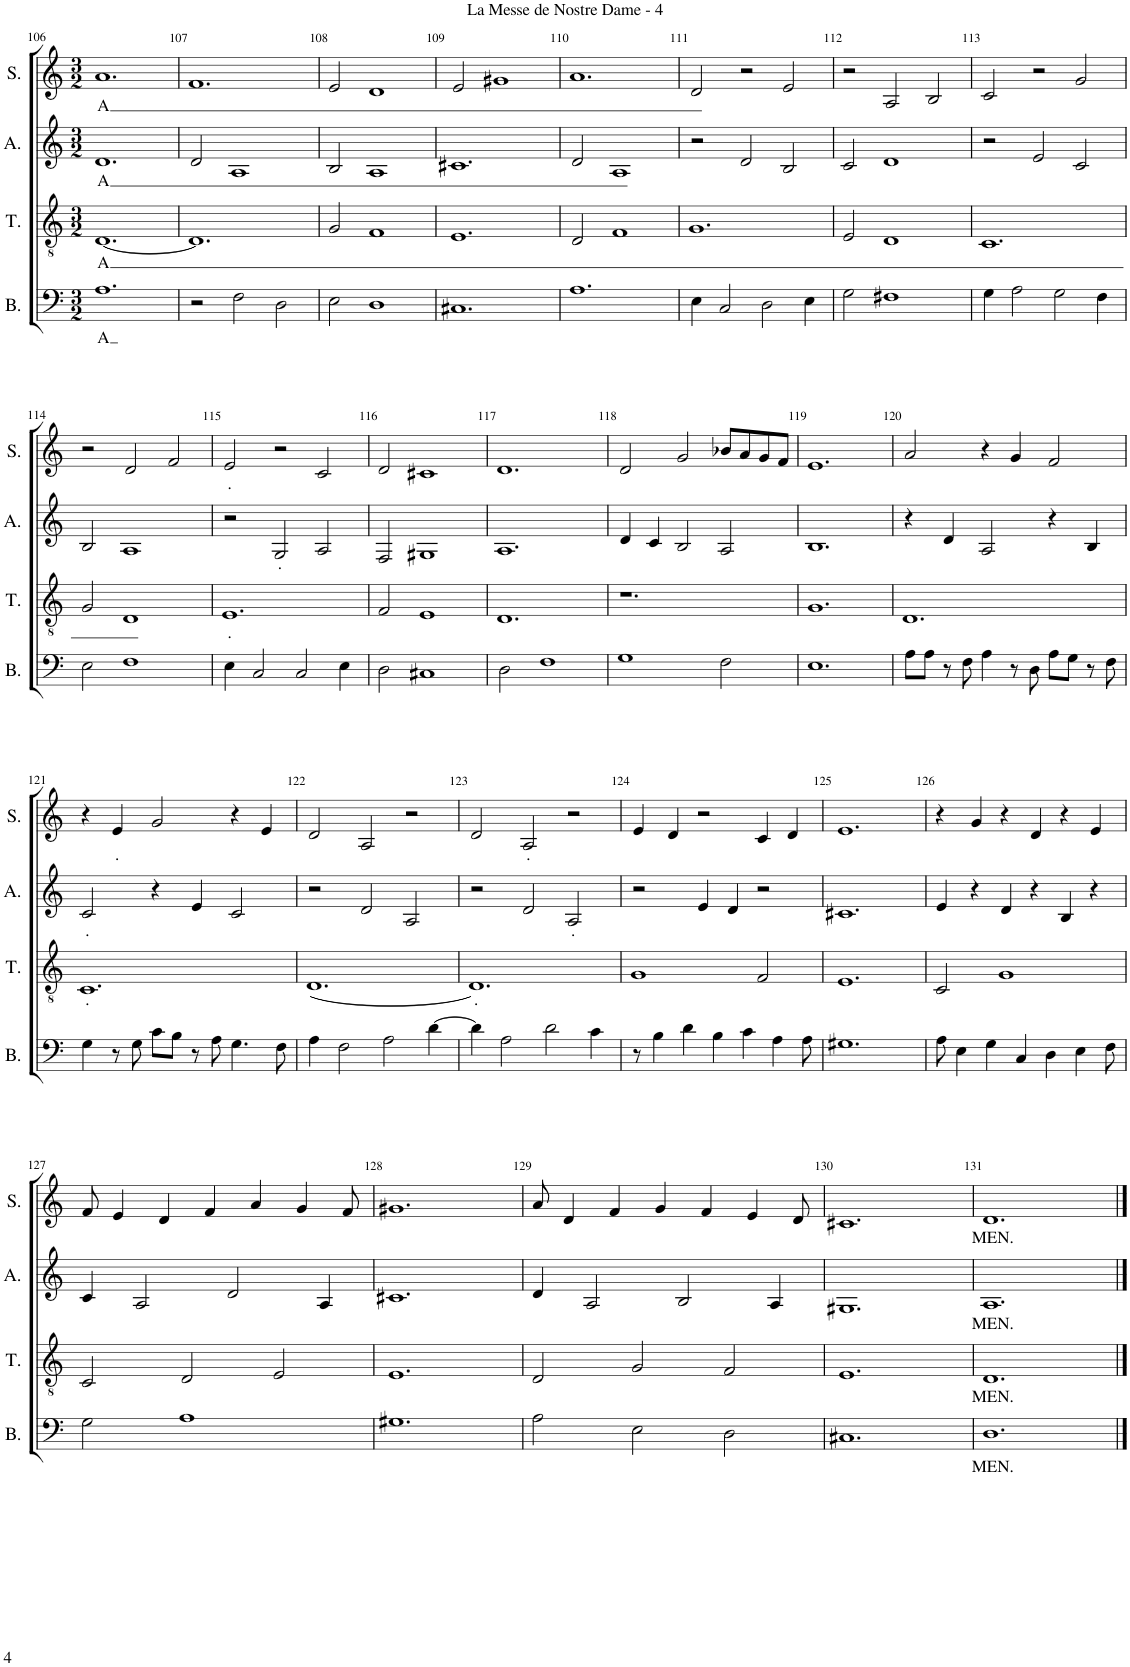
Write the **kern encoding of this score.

**kern	**text	**kern	**text	**kern	**text	**kern	**text
*part4	*part4	*part3	*part3	*part2	*part2	*part1	*part1
*staff4	*staff4	*staff3	*staff3	*staff2	*staff2	*staff1	*staff1
*I"Bass	*	*I"Tenor	*	*I"Alto	*	*I"Soprano	*
*I'B.	*	*I'T.	*	*I'A.	*	*I'S.	*
!!LO:PB:g=z
*clefF4	*	*clefGv2	*	*clefG2	*	*clefG2	*
*k[]	*	*k[]	*	*k[]	*	*k[]	*
*M3/2	*	*M3/2	*	*M3/2	*	*M3/2	*
=106	=106	=106	=106	=106	=106	=106	=106
!	!LO:LY:b	!	!LO:LY:b	!	!LO:LY:b	!	!LO:LY:b
1.A	-A	[1.D	-A	1.d	A	1.a	A
=107	=107	=107	=107	=107	=107	=107	=107
2r	.	1.D]	.	2d/	.	1.f	.
2F\	.	.	.	1A	.	.	.
2D\	.	.	.	.	.	.	.
=108	=108	=108	=108	=108	=108	=108	=108
2E\	.	2G/	.	2B/	.	2e/	.
1D	.	1F	.	1A	.	1d	.
=109	=109	=109	=109	=109	=109	=109	=109
1.C#X	.	1.E	.	1.c#X	.	2e/	.
.	.	.	.	.	.	1g#X	.
=110	=110	=110	=110	=110	=110	=110	=110
1.A	.	2D/	.	2d/	.	1.a	.
.	.	1F	.	1A	.	.	.
=111	=111	=111	=111	=111	=111	=111	=111
4E\	.	1.G	.	2r	.	2d/	.
2C/	.	.	.	.	.	.	.
.	.	.	.	2d/	.	2r	.
2D\	.	.	.	.	.	.	.
.	.	.	.	2B/	.	2e/	.
4E\	.	.	.	.	.	.	.
=112	=112	=112	=112	=112	=112	=112	=112
2G\	.	2E/	.	2c/	.	2r	.
1F#X	.	1D	.	1d	.	2A/	.
.	.	.	.	.	.	2B/	.
=113	=113	=113	=113	=113	=113	=113	=113
4G\	.	1.C	.	2r	.	2c/	.
2A\	.	.	.	.	.	.	.
.	.	.	.	2e/	.	2r	.
2G\	.	.	.	.	.	.	.
.	.	.	.	2c/	.	2g/	.
4F\	.	.	.	.	.	.	.
!!LO:LB:g=z
=114	=114	=114	=114	=114	=114	=114	=114
2E\	.	2G/	.	2B/	.	2r	.
1F	.	1D	.	1A	.	2d/	.
.	.	.	.	.	.	2f/	.
=115	=115	=115	=115	=115	=115	=115	=115
!	!	!	!LO:LY:b	!	!	!	!LO:LY:b
4E\	.	1.E	.	2r	.	2e/	.
2C/	.	.	.	.	.	.	.
!	!	!	!	!	!LO:LY:b	!	!
.	.	.	.	2G/	.	2r	.
2C/	.	.	.	.	.	.	.
.	.	.	.	2A/	.	2c/	.
4E\	.	.	.	.	.	.	.
=116	=116	=116	=116	=116	=116	=116	=116
2D\	.	2F/	.	2F/	.	2d/	.
1C#X	.	1E	.	1G#X	.	1c#X	.
=117	=117	=117	=117	=117	=117	=117	=117
2D\	.	1.D	.	1.A	.	1.d	.
1F	.	.	.	.	.	.	.
=118	=118	=118	=118	=118	=118	=118	=118
1G	.	1.r	.	4d/	.	2d/	.
.	.	.	.	4c/	.	.	.
.	.	.	.	2B/	.	2g/	.
2F\	.	.	.	2A/	.	8b-X/L	.
.	.	.	.	.	.	8a/	.
.	.	.	.	.	.	8g/	.
.	.	.	.	.	.	8f/J	.
=119	=119	=119	=119	=119	=119	=119	=119
1.E	.	1.G	.	1.B	.	1.e	.
=120	=120	=120	=120	=120	=120	=120	=120
8A\L	.	1.D	.	4r	.	2a/	.
8A\J	.	.	.	.	.	.	.
8r	.	.	.	4d/	.	.	.
8F\	.	.	.	.	.	.	.
4A\	.	.	.	2A/	.	4r	.
8r	.	.	.	.	.	4g/	.
8D\	.	.	.	.	.	.	.
8A\L	.	.	.	4r	.	2f/	.
8G\J	.	.	.	.	.	.	.
8r	.	.	.	4B/	.	.	.
8F\	.	.	.	.	.	.	.
!!LO:LB:g=z
=121	=121	=121	=121	=121	=121	=121	=121
!	!	!	!LO:LY:b	!	!LO:LY:b	!	!
4G\	.	1.C	.	2c/	.	4r	.
!	!	!	!	!	!	!	!LO:LY:b
8r	.	.	.	.	.	4e/	.
8G\	.	.	.	.	.	.	.
8c\L	.	.	.	4r	.	2g/	.
8B\J	.	.	.	.	.	.	.
8r	.	.	.	4e/	.	.	.
8A\	.	.	.	.	.	.	.
4.G\	.	.	.	2c/	.	4r	.
.	.	.	.	.	.	4e/	.
8F\	.	.	.	.	.	.	.
=122	=122	=122	=122	=122	=122	=122	=122
4A\	.	[1.D	.	2r	.	2d/	.
2F\	.	.	.	.	.	.	.
.	.	.	.	2d/	.	2A/	.
2A\	.	.	.	.	.	.	.
.	.	.	.	2A/	.	2r	.
[4d\	.	.	.	.	.	.	.
=123	=123	=123	=123	=123	=123	=123	=123
!	!	!	!LO:LY:b	!	!	!	!
4d\]	.	1.D]	.	2r	.	2d/	.
2A\	.	.	.	.	.	.	.
!	!	!	!	!	!	!	!LO:LY:b
.	.	.	.	2d/	.	2A/	.
2d\	.	.	.	.	.	.	.
!	!	!	!	!	!LO:LY:b	!	!
.	.	.	.	2A/	.	2r	.
4c\	.	.	.	.	.	.	.
=124	=124	=124	=124	=124	=124	=124	=124
8r	.	1G	.	2r	.	4e/	.
4B\	.	.	.	.	.	.	.
.	.	.	.	.	.	4d/	.
4d\	.	.	.	.	.	.	.
.	.	.	.	4e/	.	2r	.
4B\	.	.	.	.	.	.	.
.	.	.	.	4d/	.	.	.
4c\	.	.	.	.	.	.	.
.	.	2F/	.	2r	.	4c/	.
4A\	.	.	.	.	.	.	.
.	.	.	.	.	.	4d/	.
8A\	.	.	.	.	.	.	.
=125	=125	=125	=125	=125	=125	=125	=125
1.G#X	.	1.E	.	1.c#X	.	1.e	.
=126	=126	=126	=126	=126	=126	=126	=126
8A\	.	2C/	.	4e/	.	4r	.
4E\	.	.	.	.	.	.	.
.	.	.	.	4r	.	4g/	.
4G\	.	.	.	.	.	.	.
.	.	1G	.	4d/	.	4r	.
4C/	.	.	.	.	.	.	.
.	.	.	.	4r	.	4d/	.
4D\	.	.	.	.	.	.	.
.	.	.	.	4B/	.	4r	.
4E\	.	.	.	.	.	.	.
.	.	.	.	4r	.	4e/	.
8F\	.	.	.	.	.	.	.
!!LO:LB:g=z
=127	=127	=127	=127	=127	=127	=127	=127
2G\	.	2C/	.	4c/	.	8f/	.
.	.	.	.	.	.	4e/	.
.	.	.	.	2A/	.	.	.
.	.	.	.	.	.	4d/	.
1A	.	2D/	.	.	.	.	.
.	.	.	.	.	.	4f/	.
.	.	.	.	2d/	.	.	.
.	.	.	.	.	.	4a/	.
.	.	2E/	.	.	.	.	.
.	.	.	.	.	.	4g/	.
.	.	.	.	4A/	.	.	.
.	.	.	.	.	.	8f/	.
=128	=128	=128	=128	=128	=128	=128	=128
1.G#X	.	1.E	.	1.c#X	.	1.g#X	.
=129	=129	=129	=129	=129	=129	=129	=129
2A\	.	2D/	.	4d/	.	8a/	.
.	.	.	.	.	.	4d/	.
.	.	.	.	2A/	.	.	.
.	.	.	.	.	.	4f/	.
2E\	.	2G/	.	.	.	.	.
.	.	.	.	.	.	4g/	.
.	.	.	.	2B/	.	.	.
.	.	.	.	.	.	4f/	.
2D\	.	2F/	.	.	.	.	.
.	.	.	.	.	.	4e/	.
.	.	.	.	4A/	.	.	.
.	.	.	.	.	.	8d/	.
=130	=130	=130	=130	=130	=130	=130	=130
1.C#X	.	1.E	.	1.G#X	.	1.c#X	.
=131	=131	=131	=131	=131	=131	=131	=131
!	!LO:LY:b	!	!LO:LY:b	!	!LO:LY:b	!	!LO:LY:b
1.D	-MEN.	1.D	-MEN.	1.A	MEN.	1.d	MEN.
==	==	==	==	==	==	==	==
*-	*-	*-	*-	*-	*-	*-	*-
